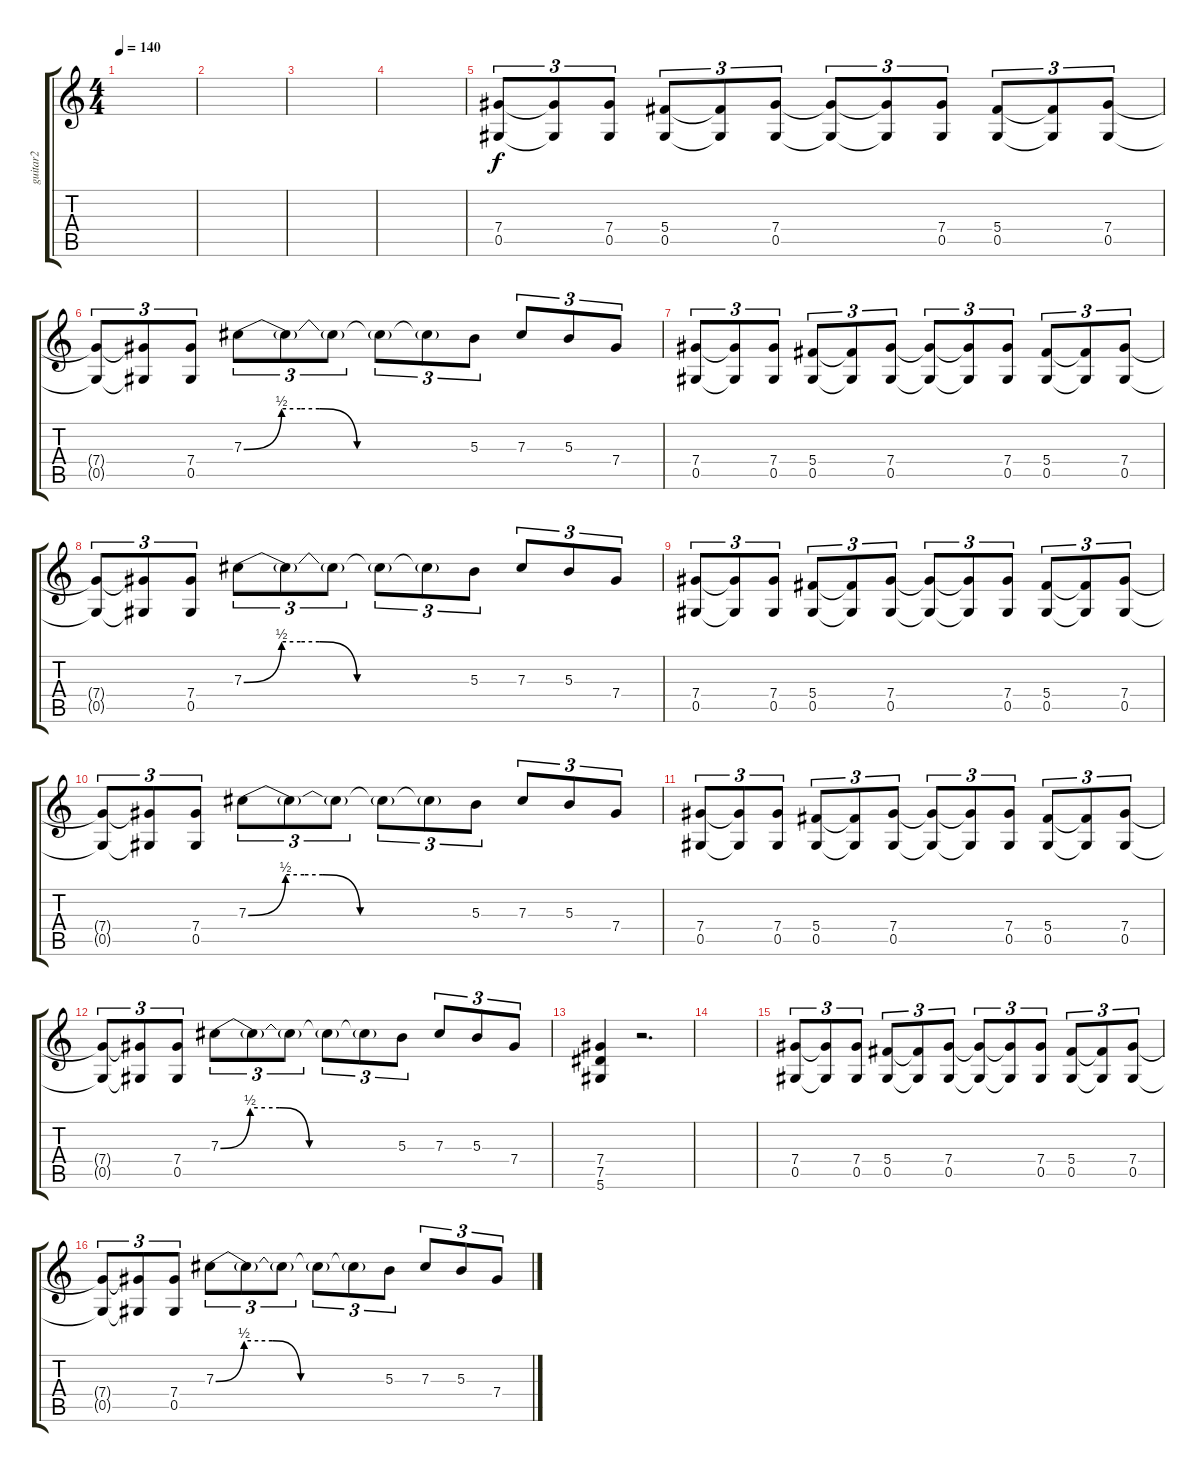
\track ("guitar2" "guitar2") {instrument distortionguitar}
\staff {score tabs}
\tuning (Eb4 Bb3 Gb3 Db3 Ab2 Eb2) {hide}
\ts (4 4)
\tempo 140
\clef g2
\ks c
|
|
|
|
(7.4 0.5).8{tu (3 2)} (7.4{t} 0.5{t}).8{tu (3 2)} (7.4 0.5).8{tu (3 2)} (5.4 0.5).8{tu (3 2)} (5.4{t} 0.5{t}).8{tu (3 2)} (7.4 0.5).8{tu (3 2)} (7.4{t} 0.5{t}).8{tu (3 2)} (7.4{t} 0.5{t}).8{tu (3 2)} (7.4 0.5).8{tu (3 2)} (5.4 0.5).8{tu (3 2)} (5.4{t} 0.5{t}).8{tu (3 2)} (7.4 0.5).8{tu (3 2)} |
(7.4{t} 0.5{t}).8{tu (3 2)} (7.4{t} 0.5{t}).8{tu (3 2)} (7.4 0.5).8{tu (3 2)} 7.3{be (custom 0 0 10 2 15 2 20 2 30 0 35 0 45 0 60 0)}.8{tu (3 2)} 7.3{t}.8{tu (3 2)} 7.3{t}.8{tu (3 2)} 7.3{t}.8{tu (3 2)} 7.3{t}.8{tu (3 2)} 5.3.8{tu (3 2)} 7.3.8{tu (3 2)} 5.3.8{tu (3 2)} 7.4.8{tu (3 2)} |
(7.4 0.5).8{tu (3 2)} (7.4{t} 0.5{t}).8{tu (3 2)} (7.4 0.5).8{tu (3 2)} (5.4 0.5).8{tu (3 2)} (5.4{t} 0.5{t}).8{tu (3 2)} (7.4 0.5).8{tu (3 2)} (7.4{t} 0.5{t}).8{tu (3 2)} (7.4{t} 0.5{t}).8{tu (3 2)} (7.4 0.5).8{tu (3 2)} (5.4 0.5).8{tu (3 2)} (5.4{t} 0.5{t}).8{tu (3 2)} (7.4 0.5).8{tu (3 2)} |
(7.4{t} 0.5{t}).8{tu (3 2)} (7.4{t} 0.5{t}).8{tu (3 2)} (7.4 0.5).8{tu (3 2)} 7.3{be (custom 0 0 10 2 15 2 20 2 30 0 35 0 45 0 60 0)}.8{tu (3 2)} 7.3{t}.8{tu (3 2)} 7.3{t}.8{tu (3 2)} 7.3{t}.8{tu (3 2)} 7.3{t}.8{tu (3 2)} 5.3.8{tu (3 2)} 7.3.8{tu (3 2)} 5.3.8{tu (3 2)} 7.4.8{tu (3 2)} |
(7.4 0.5).8{tu (3 2)} (7.4{t} 0.5{t}).8{tu (3 2)} (7.4 0.5).8{tu (3 2)} (5.4 0.5).8{tu (3 2)} (5.4{t} 0.5{t}).8{tu (3 2)} (7.4 0.5).8{tu (3 2)} (7.4{t} 0.5{t}).8{tu (3 2)} (7.4{t} 0.5{t}).8{tu (3 2)} (7.4 0.5).8{tu (3 2)} (5.4 0.5).8{tu (3 2)} (5.4{t} 0.5{t}).8{tu (3 2)} (7.4 0.5).8{tu (3 2)} |
(7.4{t} 0.5{t}).8{tu (3 2)} (7.4{t} 0.5{t}).8{tu (3 2)} (7.4 0.5).8{tu (3 2)} 7.3{be (custom 0 0 10 2 15 2 20 2 30 0 35 0 45 0 60 0)}.8{tu (3 2)} 7.3{t}.8{tu (3 2)} 7.3{t}.8{tu (3 2)} 7.3{t}.8{tu (3 2)} 7.3{t}.8{tu (3 2)} 5.3.8{tu (3 2)} 7.3.8{tu (3 2)} 5.3.8{tu (3 2)} 7.4.8{tu (3 2)} |
(7.4 0.5).8{tu (3 2)} (7.4{t} 0.5{t}).8{tu (3 2)} (7.4 0.5).8{tu (3 2)} (5.4 0.5).8{tu (3 2)} (5.4{t} 0.5{t}).8{tu (3 2)} (7.4 0.5).8{tu (3 2)} (7.4{t} 0.5{t}).8{tu (3 2)} (7.4{t} 0.5{t}).8{tu (3 2)} (7.4 0.5).8{tu (3 2)} (5.4 0.5).8{tu (3 2)} (5.4{t} 0.5{t}).8{tu (3 2)} (7.4 0.5).8{tu (3 2)} |
(7.4{t} 0.5{t}).8{tu (3 2)} (7.4{t} 0.5{t}).8{tu (3 2)} (7.4 0.5).8{tu (3 2)} 7.3{be (custom 0 0 10 2 15 2 20 2 30 0 35 0 45 0 60 0)}.8{tu (3 2)} 7.3{t}.8{tu (3 2)} 7.3{t}.8{tu (3 2)} 7.3{t}.8{tu (3 2)} 7.3{t}.8{tu (3 2)} 5.3.8{tu (3 2)} 7.3.8{tu (3 2)} 5.3.8{tu (3 2)} 7.4.8{tu (3 2)} |
(7.4 7.5 5.6).4 r.2{d} |
|
(7.4 0.5).8{tu (3 2)} (7.4{t} 0.5{t}).8{tu (3 2)} (7.4 0.5).8{tu (3 2)} (5.4 0.5).8{tu (3 2)} (5.4{t} 0.5{t}).8{tu (3 2)} (7.4 0.5).8{tu (3 2)} (7.4{t} 0.5{t}).8{tu (3 2)} (7.4{t} 0.5{t}).8{tu (3 2)} (7.4 0.5).8{tu (3 2)} (5.4 0.5).8{tu (3 2)} (5.4{t} 0.5{t}).8{tu (3 2)} (7.4 0.5).8{tu (3 2)} |
(7.4{t} 0.5{t}).8{tu (3 2)} (7.4{t} 0.5{t}).8{tu (3 2)} (7.4 0.5).8{tu (3 2)} 7.3{be (custom 0 0 10 2 15 2 20 2 30 0 35 0 45 0 60 0)}.8{tu (3 2)} 7.3{t}.8{tu (3 2)} 7.3{t}.8{tu (3 2)} 7.3{t}.8{tu (3 2)} 7.3{t}.8{tu (3 2)} 5.3.8{tu (3 2)} 7.3.8{tu (3 2)} 5.3.8{tu (3 2)} 7.4.8{tu (3 2)}
